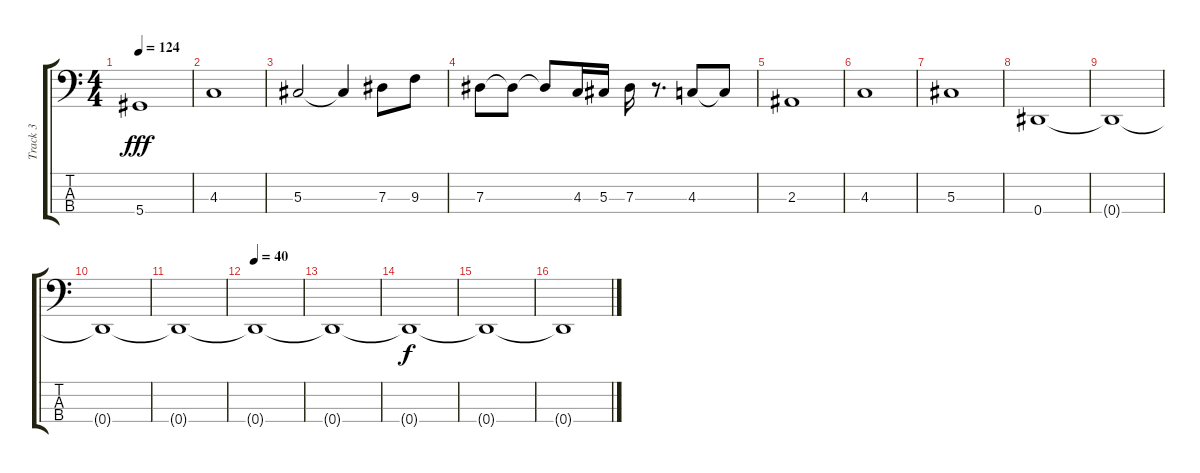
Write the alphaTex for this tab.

\track ("Track 3" "Track 3") {instrument electricbassfinger}
\staff {score tabs}
\tuning (Gb2 Db2 Ab1 Eb1) {hide}
\ts (4 4)
\tempo 124
\clef f4
\ks c
5.4.1{dy fff} |
4.3.1 |
5.3.2 5.3{t}.4 7.3.8 9.3.8 |
7.3.8 7.3{t}.8 7.3{t}.8 4.3.16 5.3.16 7.3.16 r.8{d} 4.3.8 4.3{t}.8 |
2.3.1 |
4.3.1 |
5.3.1 |
0.4.1 |
0.4{t}.1 |
0.4{t}.1 |
0.4{t}.1 |
\tempo 40
0.4{t}.1 |
0.4{t}.1 |
0.4{t}.1{dy f} |
0.4{t}.1 |
0.4{t}.1
